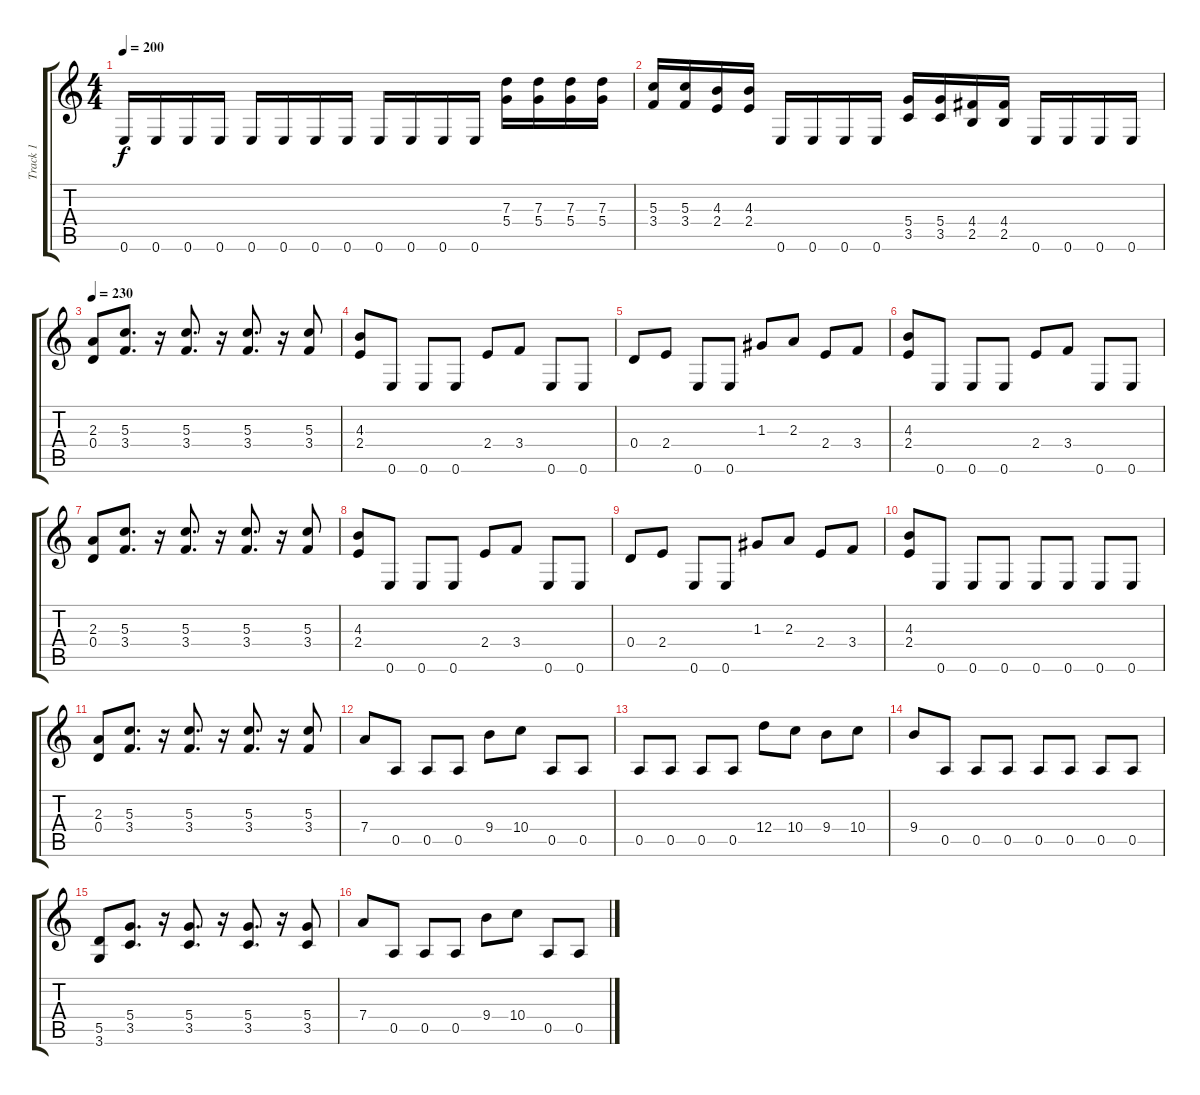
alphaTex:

\track ("Track 1" "Track 1") {instrument distortionguitar}
\staff {score tabs}
\tuning (E4 B3 G3 D3 A2 E2) {hide}
\ts (4 4)
\tempo 200
\clef g2
\ks c
0.6.16{dy f} 0.6.16 0.6.16 0.6.16 0.6.16 0.6.16 0.6.16 0.6.16 0.6.16 0.6.16 0.6.16 0.6.16 (7.3 5.4).16 (7.3 5.4).16 (7.3 5.4).16 (7.3 5.4).16 |
(5.3 3.4).16 (5.3 3.4).16 (4.3 2.4).16 (4.3 2.4).16 0.6.16 0.6.16 0.6.16 0.6.16 (5.4 3.5).16 (5.4 3.5).16 (4.4 2.5).16 (4.4 2.5).16 0.6.16 0.6.16 0.6.16 0.6.16 |
\tempo 230
(2.3 0.4).8 (5.3 3.4).8{d} r.16 (5.3 3.4).8{d} r.16 (5.3 3.4).8{d} r.16 (5.3 3.4).8 |
(4.3 2.4).8 0.6.8 0.6.8 0.6.8 2.4.8 3.4.8 0.6.8 0.6.8 |
0.4.8 2.4.8 0.6.8 0.6.8 1.3.8 2.3.8 2.4.8 3.4.8 |
(4.3 2.4).8 0.6.8 0.6.8 0.6.8 2.4.8 3.4.8 0.6.8 0.6.8 |
(2.3 0.4).8 (5.3 3.4).8{d} r.16 (5.3 3.4).8{d} r.16 (5.3 3.4).8{d} r.16 (5.3 3.4).8 |
(4.3 2.4).8 0.6.8 0.6.8 0.6.8 2.4.8 3.4.8 0.6.8 0.6.8 |
0.4.8 2.4.8 0.6.8 0.6.8 1.3.8 2.3.8 2.4.8 3.4.8 |
(4.3 2.4).8 0.6.8 0.6.8 0.6.8 0.6.8 0.6.8 0.6.8 0.6.8 |
(2.3 0.4).8 (5.3 3.4).8{d} r.16 (5.3 3.4).8{d} r.16 (5.3 3.4).8{d} r.16 (5.3 3.4).8 |
7.4.8 0.5.8 0.5.8 0.5.8 9.4.8 10.4.8 0.5.8 0.5.8 |
0.5.8 0.5.8 0.5.8 0.5.8 12.4.8 10.4.8 9.4.8 10.4.8 |
9.4.8 0.5.8 0.5.8 0.5.8 0.5.8 0.5.8 0.5.8 0.5.8 |
(5.5 3.6).8 (5.4 3.5).8{d} r.16 (5.4 3.5).8{d} r.16 (5.4 3.5).8{d} r.16 (5.4 3.5).8 |
7.4.8 0.5.8 0.5.8 0.5.8 9.4.8 10.4.8 0.5.8 0.5.8
